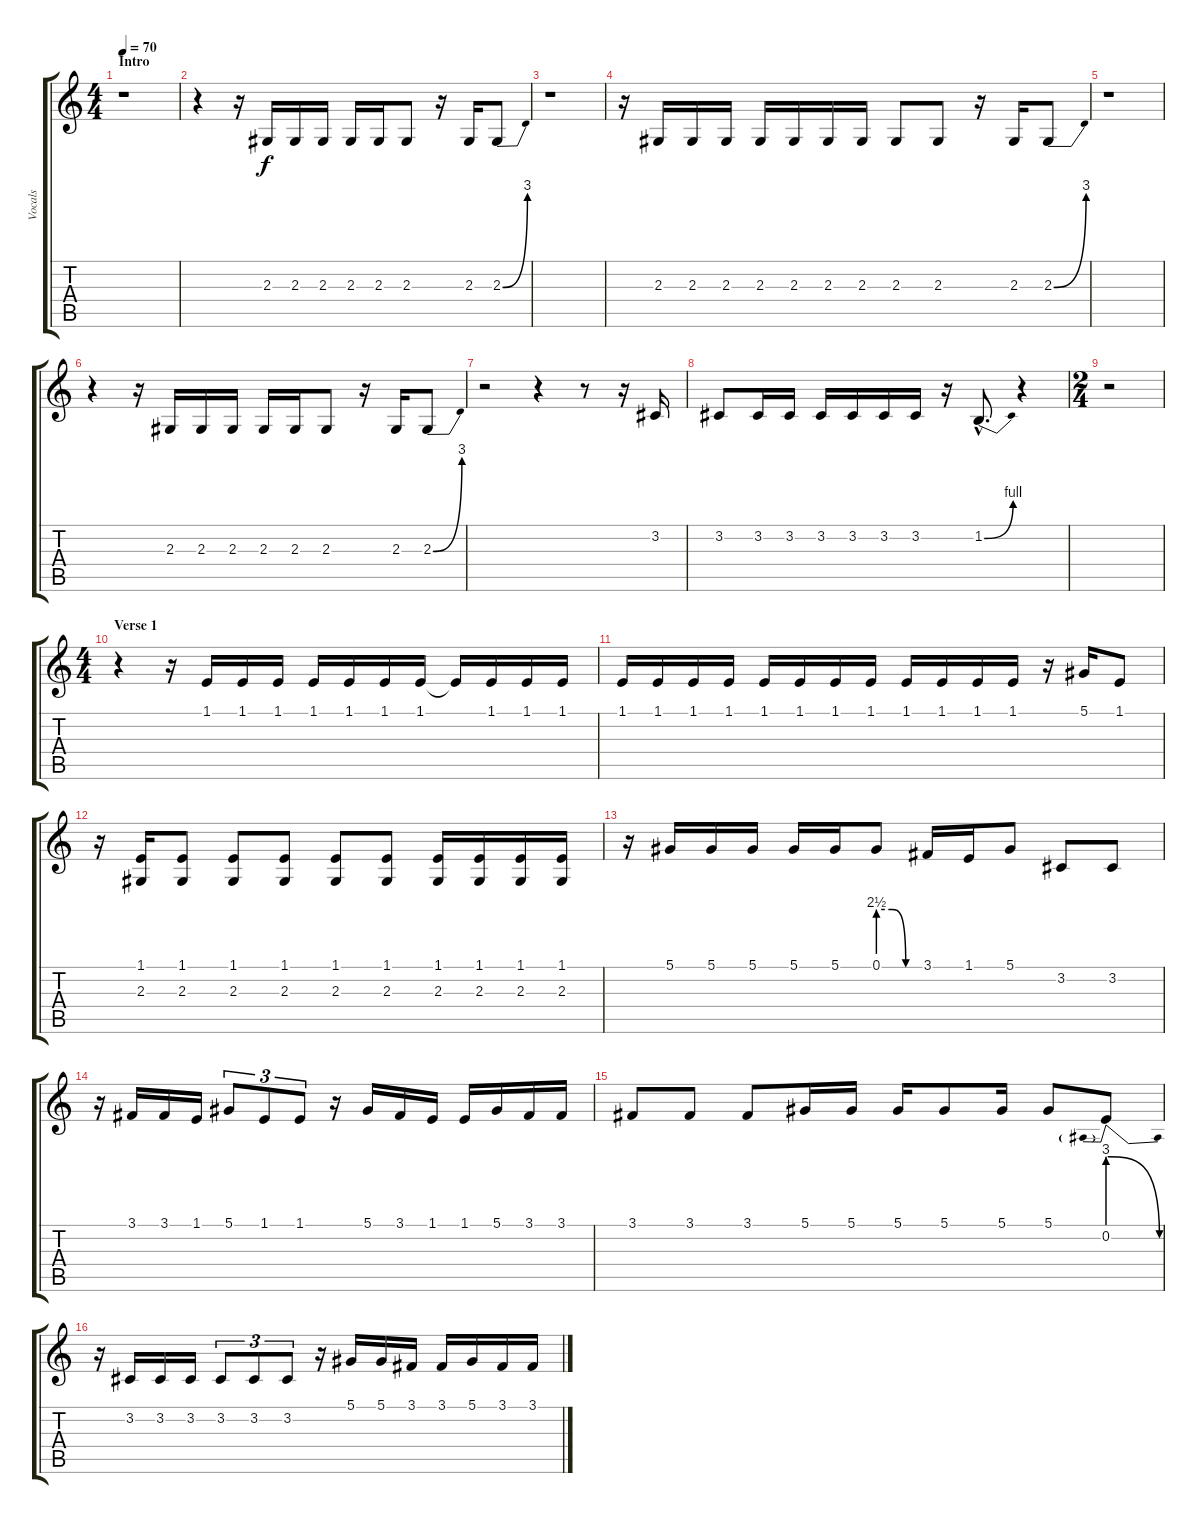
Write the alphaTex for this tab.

\track ("Vocals" "Vocals") {instrument lead2sawtooth}
\staff {score tabs}
\tuning (Eb4 Bb3 Gb3 Db3 Ab2 Db2) {hide}
\ts (4 4)
\section ("" "Intro")
\tempo 70
\clef g2
\ks c
r.1{dy f instrument lead2sawtooth} |
r.4 r.16 2.3.16 2.3.16 2.3.16 2.3.16 2.3.16 2.3.8 r.16 2.3.16 2.3{be (bend 0 0 60 12)}.8 |
r.1 |
r.16 2.3.16 2.3.16 2.3.16 2.3.16 2.3.16 2.3.16 2.3.16 2.3.8 2.3.8 r.16 2.3.16 2.3{be (bend 0 0 60 12)}.8 |
r.1 |
r.4 r.16 2.3.16 2.3.16 2.3.16 2.3.16 2.3.16 2.3.8 r.16 2.3.16 2.3{be (bend 0 0 60 12)}.8 |
r.2 r.4 r.8 r.16 3.2.16 |
3.2.8 3.2.16 3.2.16 3.2.16 3.2.16 3.2.16 3.2.16 r.16 1.2{be (bend 0 0 60 4) hac}.8{d} r.4 |
\ts (2 4)
r.2 |
\ts (4 4)
\section ("" "Verse 1")
r.4 r.16 1.1.16 1.1.16 1.1.16 1.1.16 1.1.16 1.1.16 1.1.16 1.1{t}.16 1.1.16 1.1.16 1.1.16 |
1.1.16 1.1.16 1.1.16 1.1.16 1.1.16 1.1.16 1.1.16 1.1.16 1.1.16 1.1.16 1.1.16 1.1.16 r.16 5.1.16 1.1.8 |
r.16 (1.1 2.3).16 (1.1 2.3).8 (1.1 2.3).8 (1.1 2.3).8 (1.1 2.3).8 (1.1 2.3).8 (1.1 2.3).16 (1.1 2.3).16 (1.1 2.3).16 (1.1 2.3).16 |
r.16 5.1.16 5.1.16 5.1.16 5.1.16 5.1.16 0.1{be (custom 0 10 20 10 40 0 60 0)}.8 3.1.16 1.1.16 5.1.8 3.2.8 3.2.8 |
r.16 3.1.16 3.1.16 1.1.16 5.1.8{tu (3 2)} 1.1.8{tu (3 2)} 1.1.8{tu (3 2)} r.16 5.1.16 3.1.16 1.1.16 1.1.16 5.1.16 3.1.16 3.1.16 |
3.1.8 3.1.8 3.1.8 5.1.16 5.1.16 5.1.16 5.1.8 5.1.16 5.1.8 0.2{be (prebendrelease 0 12 60 0)}.8 |
r.16 3.2.16 3.2.16 3.2.16 3.2.8{tu (3 2)} 3.2.8{tu (3 2)} 3.2.8{tu (3 2)} r.16 5.1.16 5.1.16 3.1.16 3.1.16 5.1.16 3.1.16 3.1.16
